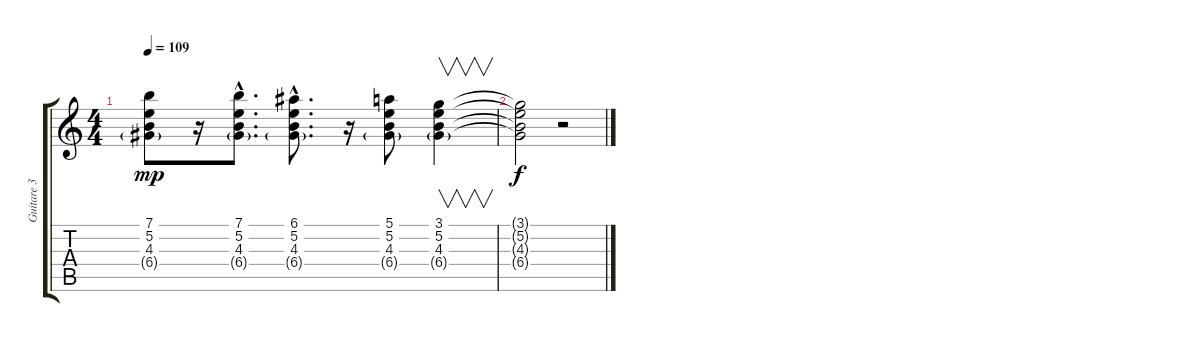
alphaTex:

\track ("Guitare 3" "Guitare 3") {instrument electricguitarclean}
\staff {score tabs}
\tuning (E4 B3 G3 D3 A2 E2) {hide}
\ts (4 4)
\tempo 109
\clef g2
\ks c
(7.1 5.2 4.3 6.4{g}).8{dy mp volume 8} r.16 (7.1{hac} 5.2{hac} 4.3{hac} 6.4{g hac}).8{d} (6.1{hac} 5.2{hac} 4.3{hac} 6.4{g hac}).8{d} r.16 (5.1 5.2 4.3 6.4{g}).8 (3.1 5.2 4.3 6.4{g}).4{v} |
(3.1{t} 5.2{t} 4.3{t} 6.4{t}).2{dy f} r.2
